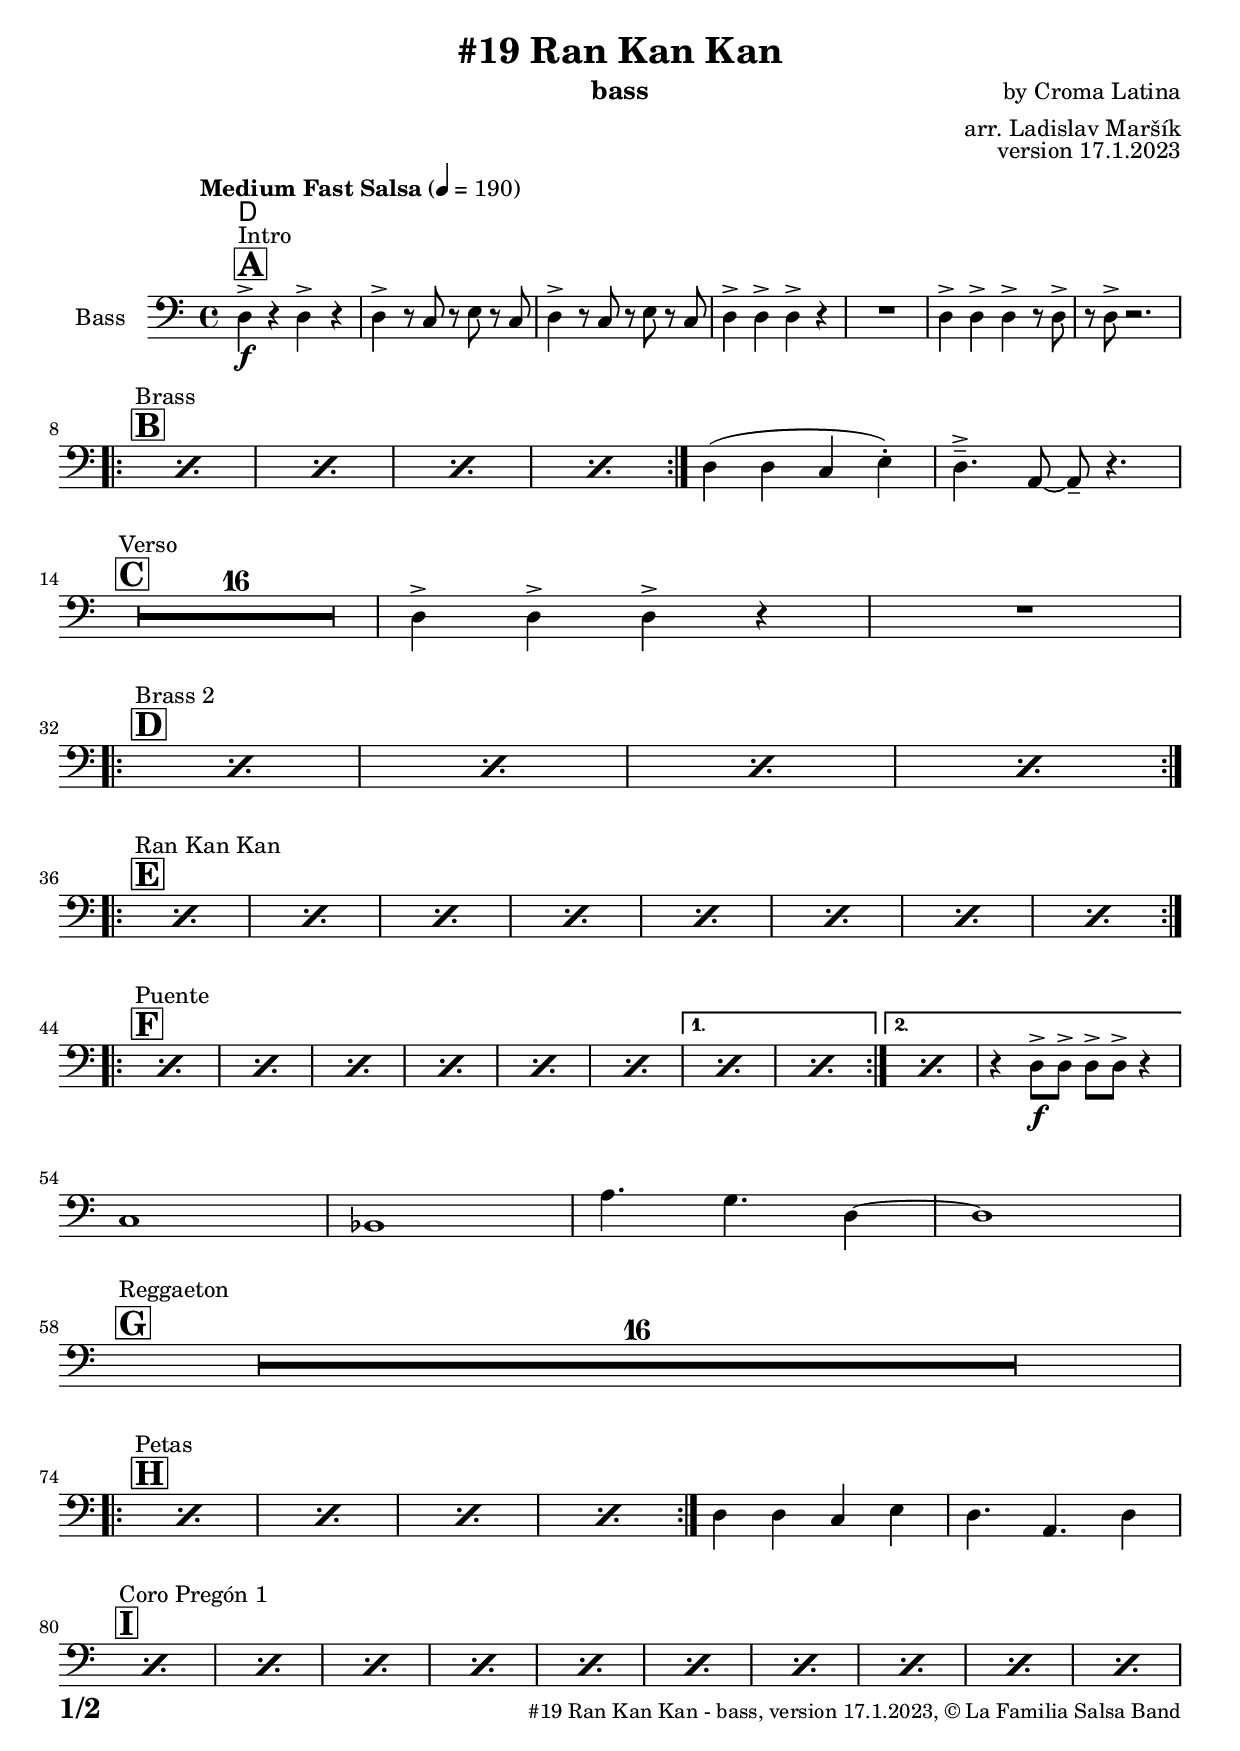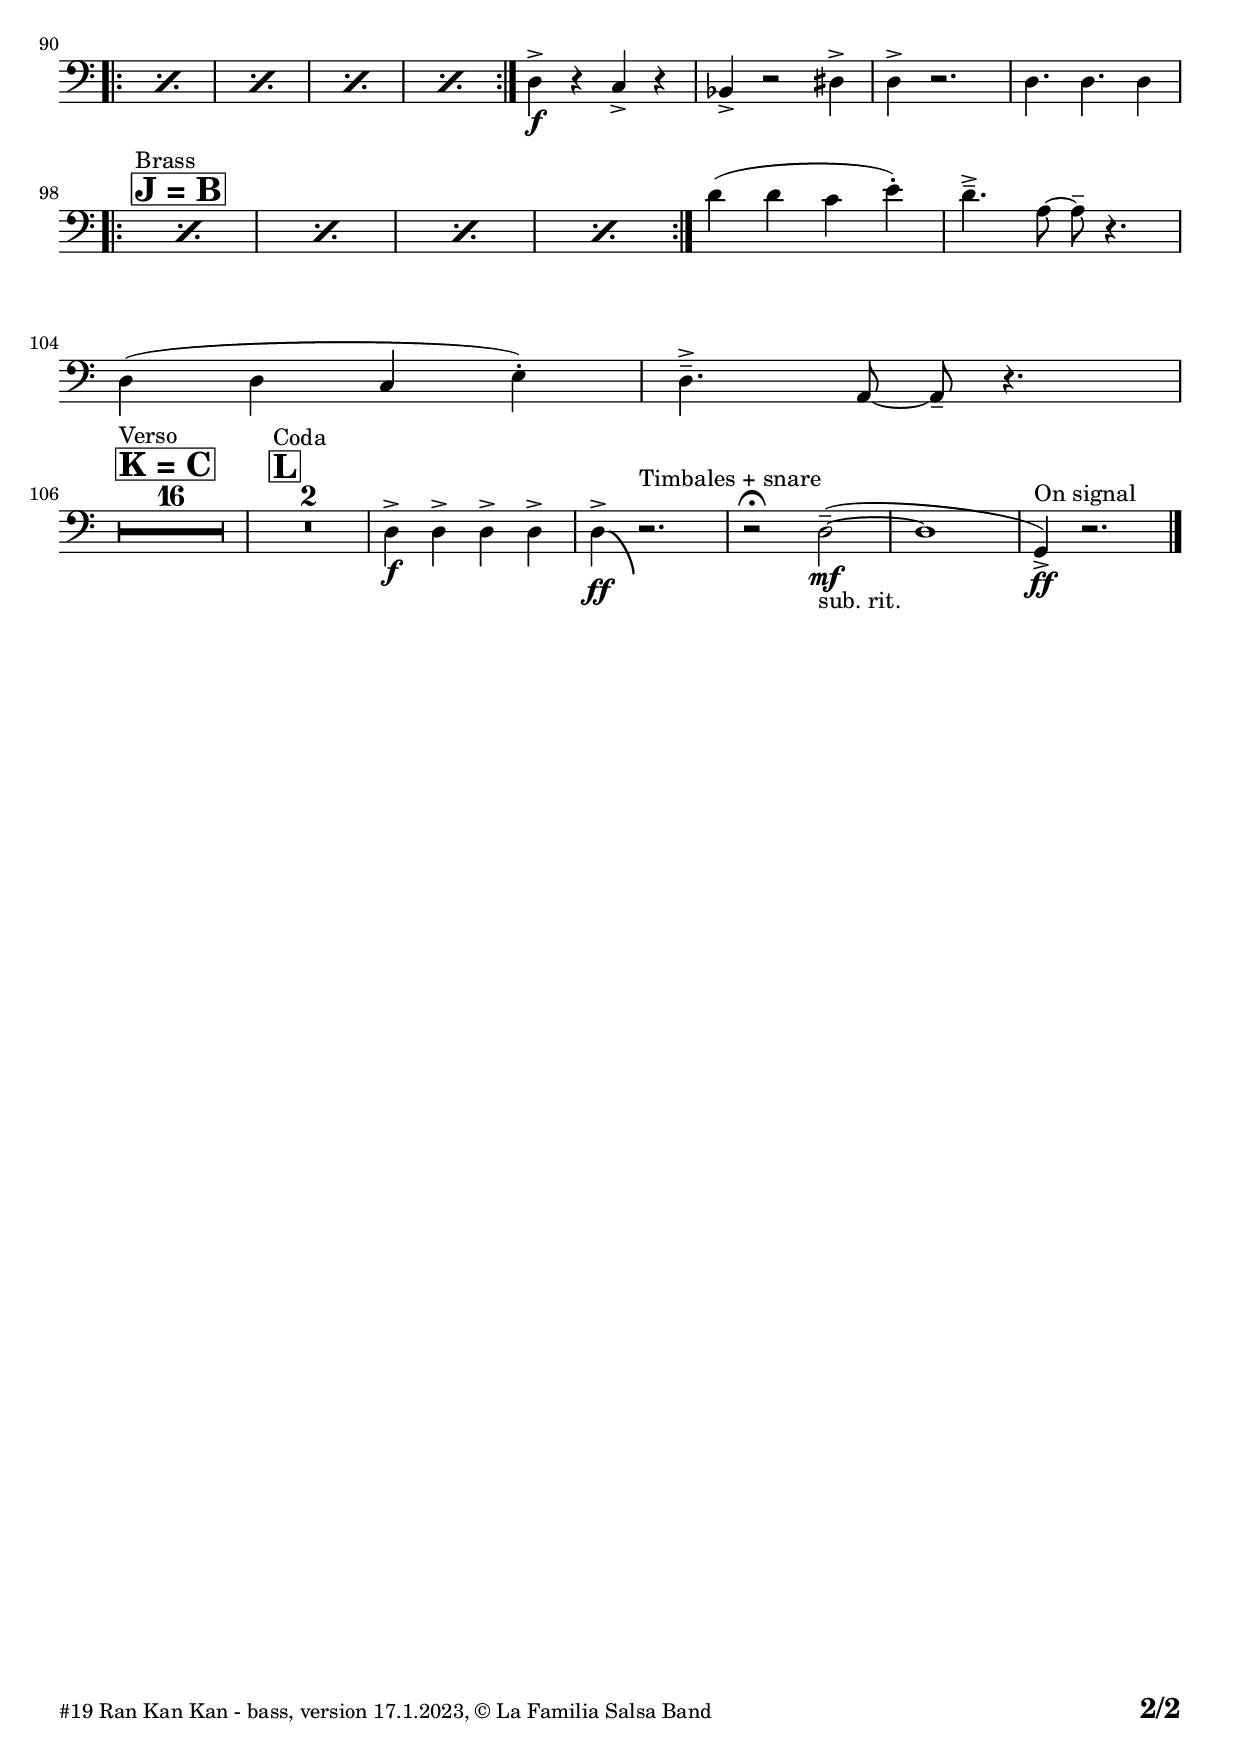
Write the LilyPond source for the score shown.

\version "2.24.0"

% Sheet revision 2022_09

\header {
  title = "#19 Ran Kan Kan"
  instrument = "bass"
  composer = "by Croma Latina"
  arranger = "arr. Ladislav Maršík"
  opus = "version 17.1.2023"
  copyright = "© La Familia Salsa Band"
}

inst =
#(define-music-function
  (string)
  (string?)
  #{ <>^\markup \abs-fontsize #16 \bold \box #string #})

makePercent = #(define-music-function (note) (ly:music?)
                 (make-music 'PercentEvent 'length (ly:music-length note)))

#(define (test-stencil grob text)
   (let* ((orig (ly:grob-original grob))
          (siblings (ly:spanner-broken-into orig)) ; have we been split?
          (refp (ly:grob-system grob))
          (left-bound (ly:spanner-bound grob LEFT))
          (right-bound (ly:spanner-bound grob RIGHT))
          (elts-L (ly:grob-array->list (ly:grob-object left-bound 'elements)))
          (elts-R (ly:grob-array->list (ly:grob-object right-bound 'elements)))
          (break-alignment-L
           (filter
            (lambda (elt) (grob::has-interface elt 'break-alignment-interface))
            elts-L))
          (break-alignment-R
           (filter
            (lambda (elt) (grob::has-interface elt 'break-alignment-interface))
            elts-R))
          (break-alignment-L-ext (ly:grob-extent (car break-alignment-L) refp X))
          (break-alignment-R-ext (ly:grob-extent (car break-alignment-R) refp X))
          (num
           (markup text))
          (num
           (if (or (null? siblings)
                   (eq? grob (car siblings)))
               num
               (make-parenthesize-markup num)))
          (num (grob-interpret-markup grob num))
          (num-stil-ext-X (ly:stencil-extent num X))
          (num-stil-ext-Y (ly:stencil-extent num Y))
          (num (ly:stencil-aligned-to num X CENTER))
          (num
           (ly:stencil-translate-axis
            num
            (+ (interval-length break-alignment-L-ext)
               (* 0.5
                  (- (car break-alignment-R-ext)
                     (cdr break-alignment-L-ext))))
            X))
          (bracket-L
           (markup
            #:path
            0.1 ; line-thickness
            `((moveto 0.5 ,(* 0.5 (interval-length num-stil-ext-Y)))
              (lineto ,(* 0.5
                          (- (car break-alignment-R-ext)
                             (cdr break-alignment-L-ext)
                             (interval-length num-stil-ext-X)))
                      ,(* 0.5 (interval-length num-stil-ext-Y)))
              (closepath)
              (rlineto 0.0
                       ,(if (or (null? siblings) (eq? grob (car siblings)))
                            -1.0 0.0)))))
          (bracket-R
           (markup
            #:path
            0.1
            `((moveto ,(* 0.5
                          (- (car break-alignment-R-ext)
                             (cdr break-alignment-L-ext)
                             (interval-length num-stil-ext-X)))
                      ,(* 0.5 (interval-length num-stil-ext-Y)))
              (lineto 0.5
                      ,(* 0.5 (interval-length num-stil-ext-Y)))
              (closepath)
              (rlineto 0.0
                       ,(if (or (null? siblings) (eq? grob (last siblings)))
                            -1.0 0.0)))))
          (bracket-L (grob-interpret-markup grob bracket-L))
          (bracket-R (grob-interpret-markup grob bracket-R))
          (num (ly:stencil-combine-at-edge num X LEFT bracket-L 0.4))
          (num (ly:stencil-combine-at-edge num X RIGHT bracket-R 0.4)))
     num))

#(define-public (Measure_attached_spanner_engraver context)
   (let ((span '())
         (finished '())
         (event-start '())
         (event-stop '()))
     (make-engraver
      (listeners ((measure-counter-event engraver event)
                  (if (= START (ly:event-property event 'span-direction))
                      (set! event-start event)
                      (set! event-stop event))))
      ((process-music trans)
       (if (ly:stream-event? event-stop)
           (if (null? span)
               (ly:warning "You're trying to end a measure-attached spanner but you haven't started one.")
               (begin (set! finished span)
                 (ly:engraver-announce-end-grob trans finished event-start)
                 (set! span '())
                 (set! event-stop '()))))
       (if (ly:stream-event? event-start)
           (begin (set! span (ly:engraver-make-grob trans 'MeasureCounter event-start))
             (set! event-start '()))))
      ((stop-translation-timestep trans)
       (if (and (ly:spanner? span)
                (null? (ly:spanner-bound span LEFT))
                (moment<=? (ly:context-property context 'measurePosition) ZERO-MOMENT))
           (ly:spanner-set-bound! span LEFT
                                  (ly:context-property context 'currentCommandColumn)))
       (if (and (ly:spanner? finished)
                (moment<=? (ly:context-property context 'measurePosition) ZERO-MOMENT))
           (begin
            (if (null? (ly:spanner-bound finished RIGHT))
                (ly:spanner-set-bound! finished RIGHT
                                       (ly:context-property context 'currentCommandColumn)))
            (set! finished '())
            (set! event-start '())
            (set! event-stop '()))))
      ((finalize trans)
       (if (ly:spanner? finished)
           (begin
            (if (null? (ly:spanner-bound finished RIGHT))
                (set! (ly:spanner-bound finished RIGHT)
                      (ly:context-property context 'currentCommandColumn)))
            (set! finished '())))
       (if (ly:spanner? span)
           (begin
            (ly:warning "I think there's a dangling measure-attached spanner :-(")
            (ly:grob-suicide! span)
            (set! span '())))))))

\layout {
  \context {
    \Staff
    \consists #Measure_attached_spanner_engraver
    \override MeasureCounter.font-encoding = #'latin1
    \override MeasureCounter.font-size = 0
    \override MeasureCounter.outside-staff-padding = 2
    \override MeasureCounter.outside-staff-horizontal-padding = #0
  }
}

repeatBracket = #(define-music-function
                  (parser location N note)
                  (number? ly:music?)
                  #{
                    \override Staff.MeasureCounter.stencil =
                    #(lambda (grob) (test-stencil grob #{ #(string-append(number->string N) "x") #} ))
                    \startMeasureCount
                    \repeat volta #N { $note }
                    \stopMeasureCount
                  #}
                  )

Bass = \new Voice \relative c {
  \set Staff.instrumentName = \markup {
    \center-align { "Bass" }
  }
  \set Staff.midiInstrument = "acoustic bass"
  \set Staff.midiMaximumVolume = #1.5

  \clef bass
  \key c \major
  \time 4/4
  \tempo "Medium Fast Salsa" 4 = 190
  
  \inst "A"
  s1*0 ^\markup { "Intro" }
  d4 \f -> r d -> r |
  d -> r8 c r e r c |
  d4 -> r8 c r e r c |
  d4 -> d -> d -> r |
  R1 |
  d4 -> d -> d -> r8 d -> |
  r d -> r2. | \break
  
  \inst "B"
  s1*0 ^\markup { "Brass" }
  \repeat volta 2 {
     \repeat percent 4 { \makePercent s1 }
  }
  d4 ( d c e -. ) |
  d4. \tenuto -> a8 ~ a \tenuto r4. | \break

  \inst "C"
  s1*0 ^\markup { "Verso" }
  \set Score.skipBars = ##t R1*16 |

  d4 -> d -> d -> r |
  R1 | \break 
  
  \inst "D"
  s1*0 ^\markup { "Brass 2" }
  \repeat volta 2 {
      \repeat percent 4 { \makePercent s1 }
  }
  \break

  \inst "E"
  s1*0 ^\markup { "Ran Kan Kan" }
  \repeat volta 2 {
      \repeat percent 8 { \makePercent s1 }
  }
    \break
  
  \inst "F"
  s1*0 ^\markup { "Puente" }
  \repeat volta 2 {
        \repeat percent 6 { \makePercent s1 }
  }
  
  \alternative {
    { 
      \repeat percent2  { \makePercent s1 }
    }
    {
      \makePercent s1
      r4 d8 \f -> d -> d -> d -> r4 |
    } 
  } \break
  
  c1 |
  bes 1 |
  a'4. g4. d4 ~ |
  d1 |
\break
  
  \inst "G"
  s1*0 ^\markup { "Reggaeton" }
  \set Score.skipBars = ##t R1*16 |  \break
  
    \inst "H"
  s1*0 ^\markup { "Petas" }
  \repeat volta 2 {
      \repeat percent 4 { \makePercent s1 }
  }
  d4 d c e |
  d4. a4. d4 | 
  | \break
  
  \inst "I"
  s1*0 ^\markup { "Coro Pregón 1 " }
      \repeat percent2  { \makePercent s1 }
      
        \repeat percent 8 { \makePercent s1 }

   \break
  
  \repeat volta 2 {
      \repeat percent 4 { \makePercent s1 }
  }
  d4 \f -> r c -> r |
  bes -> r2 dis4 -> |
  d4 -> r2. |
  d4. d4. d4 | \break
  
  \inst "J = B"
  s1*0 ^\markup { "Brass" }
  \repeat volta 2 {
     \repeat percent 4 { \makePercent s1 }
  }
  d'4 ( d c e -. ) |
  d4. \tenuto -> a8 ~ a \tenuto r4. | \break

  d,4 ( d c e -. ) |
  d4. \tenuto -> a8 ~ a \tenuto r4. | \break

  \inst "K = C"
  s1*0 ^\markup { "Verso" }
  \set Score.skipBars = ##t R1*16 |
  
  \inst "L"
  s1*0 ^\markup { "Coda" }
  \set Score.skipBars = ##t R1*2
  d4 \f -> d -> d -> d -> |
  d4 \bendAfter #-8 -> \ff r2. ^\markup { "Timbales + snare" } |
  r2  \fermata d2 \tenuto \mf  ( ~ _\markup { "sub. rit." } |
  d1 | 
  g,4 ) ^\markup { "On signal" } \ff -> r2. |
  
  \label #'lastPage
  \bar "|."  
}

Chords = \chords {
  d 
}

\score {
  <<
    \Chords
    \compressMMRests \new Staff \with {
      \consists "Volta_engraver"
    }
    {
      \Bass
    }
  >>
  \layout {
    \context {
      \Score
      \remove "Volta_engraver"
    }
  }
}

\score {
  \unfoldRepeats {
    \Bass
  }
  \midi { } 
} 

\paper {
  system-system-spacing =
  #'((basic-distance . 15)
     (minimum-distance . 10)
     (padding . 1)
     (stretchability . 60))
  between-system-padding = #2
  bottom-margin = 5\mm

  print-page-number = ##t
  print-first-page-number = ##t
  oddHeaderMarkup = \markup \fill-line { " " }
  evenHeaderMarkup = \markup \fill-line { " " }
  oddFooterMarkup = \markup {
    \fill-line {
      \bold \fontsize #2
      \concat { \fromproperty #'page:page-number-string "/" \page-ref #'lastPage "0" "?" }

      \fontsize #-1
      \concat { \fromproperty #'header:title " - " \fromproperty #'header:instrument ", " \fromproperty #'header:opus ", " \fromproperty #'header:copyright }
    }
  }
  evenFooterMarkup = \markup {
    \fill-line {
      \fontsize #-1
      \concat { \fromproperty #'header:title " - " \fromproperty #'header:instrument ", " \fromproperty #'header:opus ", " \fromproperty #'header:copyright }

      \bold \fontsize #2
      \concat { \fromproperty #'page:page-number-string "/" \page-ref #'lastPage "0" "?" }
    }
  }
}